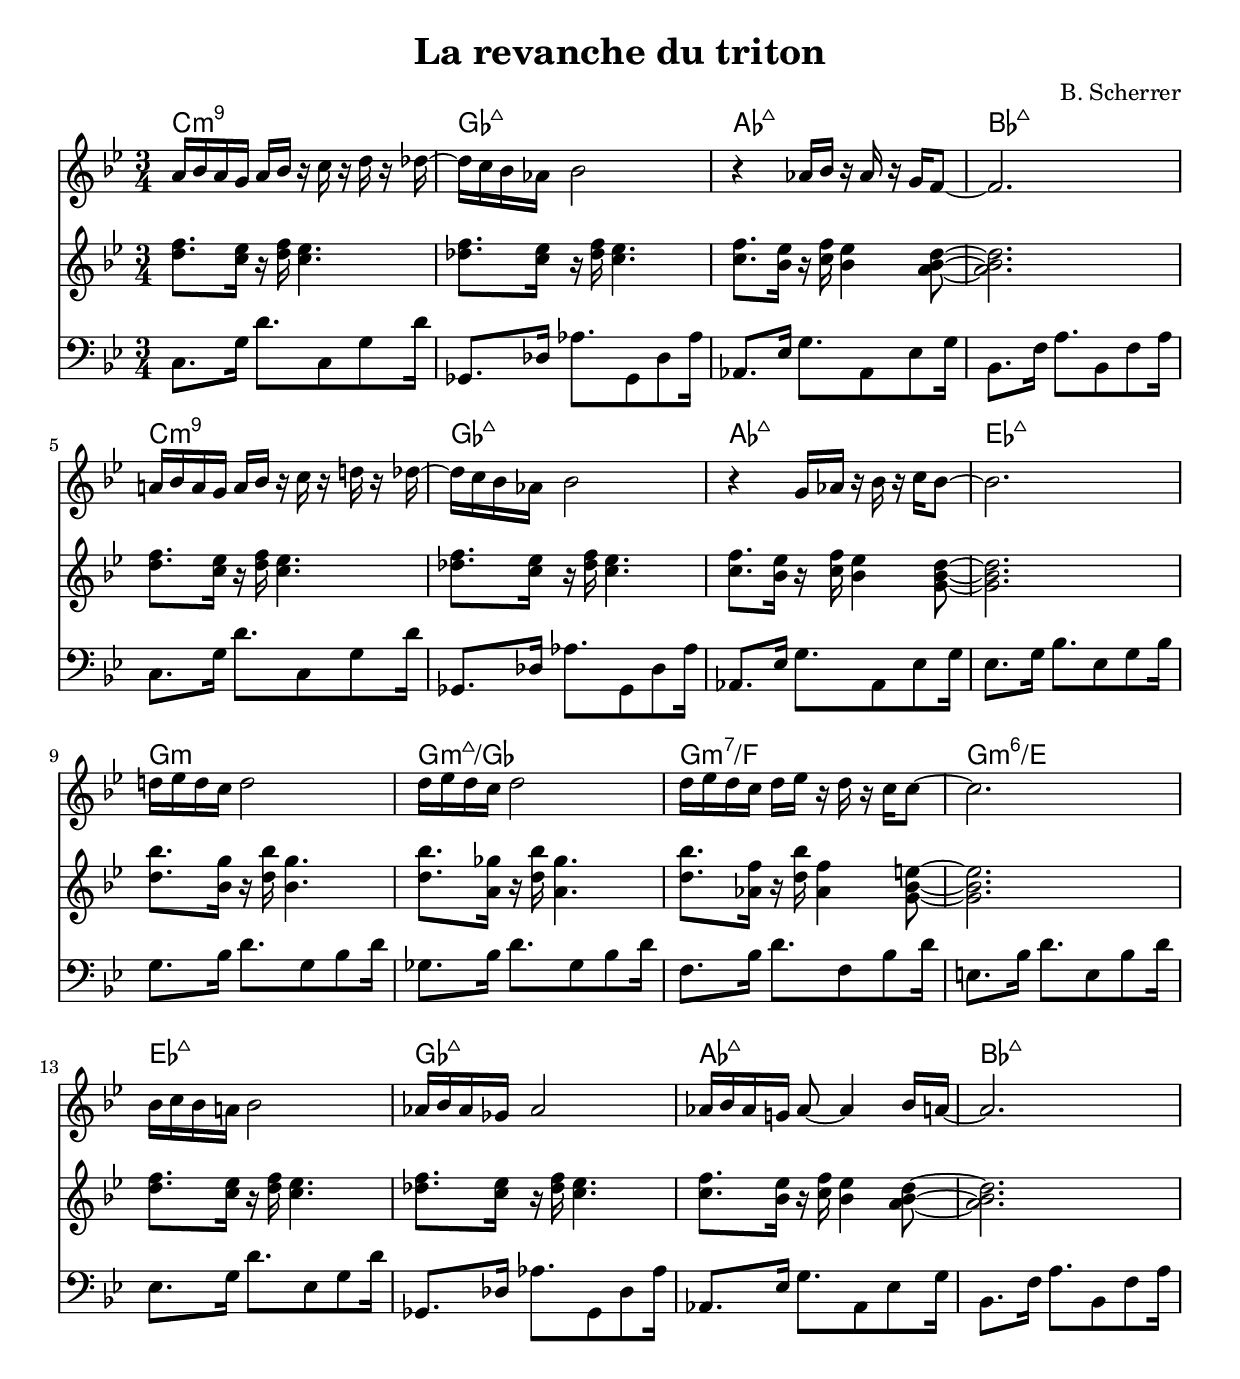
\version "2.18.2"	

noteCibleTransposition =   c   % c         % d pour Si b %  a, pour Mi b

ton = ""

indent = 0

melodie =  \relative c''{
  \key bes \major
  \numericTimeSignature
  \time 3/4
  a16 bes a g a bes16 r c r d r des~| des16 c16 bes aes bes2 | r4 aes16 bes16  r aes r g f8~ | f2.
  a!16 bes a g a bes16 r c r d! r des~| des16 c16 bes aes bes2 | r4 g16 aes16  r bes r c bes8~ | bes2.
  d!16 ees d c d2 | d16 ees d c d2  d16 ees d c d ees  r d r c c8~ | c2.
  bes16 c bes a! bes2 | aes16 bes aes ges aes2 | aes16 bes aes g! aes8~  aes4 bes16 a16~ | a2.

}



harmonie =  \chordmode{  
  c2.:min9  | ges:maj7  | aes:maj7 | bes:maj7 | \break
  c:min9  | ges:maj7  | aes:maj7 | ees:maj7 | \break
  g:min  | g:3-.7+/ges  | g:min7/f  | g:min6/e  \break
  ees:maj7  | ges:maj7 |  aes:maj7 |  bes:maj7 |  \break
}


melodieb = \relative c''{
  \key bes \major
  \numericTimeSignature
  \time 3/4
  <d f>8. <c ees>16 r16<d f>16 <c ees>4. |  <des f>8. <c ees>16 r16<des f>16 <c ees>4. | <c f>8. <bes ees>16 r16<c f>16 <bes ees>4 <a bes d>8~ | <a bes d>2. |
  <d f>8. <c ees>16 r16<d f>16 <c ees>4. |  <des f>8. <c ees>16 r16<des f>16 <c ees>4. | <c f>8. <bes ees>16 r16<c f>16 <bes ees>4 <g bes d>8~ | <g bes d>2. |
  <d' bes'>8. <bes g'>16 r16<d bes'>16 <bes g'>4. |  <d bes'>8. <a ges'>16 r16<d bes'>16 <a ges'>4. | <d bes'>8. <aes f'>16 r16<d bes'>16 <aes f'>4 <g bes e>8~ | <g bes e>2. |
  <d' f>8. <c ees>16 r16<d f>16 <c ees>4. |  <des f>8. <c ees>16 r16<des f>16 <c ees>4. | <c f>8. <bes ees>16 r16<c f>16 <bes ees>4 <a bes d>8~ | <a bes d>2. |  
}


basse = \relative c{
  \clef F
  \key bes \major
  \numericTimeSignature
  \time 3/4
  c8. g'16 d'8. c,8 g'8 d'16 | ges,,8. des'16 aes'8. ges,8 des'8 aes'16 |  aes,8. ees'16 g8. aes,8 ees'8 g16 | bes,8. f'16 a8. bes,8 f'8 a16 |
  c,8. g'16 d'8. c,8 g'8 d'16 | ges,,8. des'16 aes'8. ges,8 des'8 aes'16 |  aes,8. ees'16 g8. aes,8 ees'8 g16 | ees8. g16 bes8. ees,8 g8 bes16 |
  g8. bes16 d8. g,8 bes8 d16 |  ges,8. bes16 d8. ges,8 bes8 d16 |  f,8. bes16 d8. f,8 bes8 d16 |  e,8. bes'16 d8. e,8 bes'8 d16 |
  ees,8. g16 d'8. ees,8 g8 d'16 | ges,,8. des'16 aes'8. ges,8 des'8 aes'16 |  aes,8. ees'16 g8. aes,8 ees'8 g16 | bes,8. f'16 a8. bes,8 f'8 a16 |
}


\header {
  title = #(string-append "La revanche du triton" ton )
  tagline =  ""
  composer = "B. Scherrer"
}



\score{
  <<
    \new ChordNames {
      \transpose c \noteCibleTransposition{
	\harmonie
      }
    }
    \new Staff { 
      \transpose c \noteCibleTransposition {
      \melodie
      }
    }
    \new Staff { 
      \transpose c \noteCibleTransposition {
      \melodieb
      }
    }
    \new Staff { 
      \transpose c \noteCibleTransposition {
      \basse
      }
    }
  >>
  \layout{ \context {      \Score      proportionalNotationDuration = #(ly:make-moment 4 30     )   } }
}






\score {
  <<
    \new Staff \with {midiInstrument = #"soprano sax"}<< \unfoldRepeats{\melodie }  >>
    \new Staff \with {midiInstrument = #"electric piano 1"} << \unfoldRepeats{\harmonie	 } >>
    \new Staff \with {midiInstrument = #"flute"} << \unfoldRepeats{\melodieb  } >>
    \new Staff \with {midiInstrument = #"acoustic bass"} << \unfoldRepeats{\basse  } >>
  >>
\midi{ \tempo 4 = 105 }
}